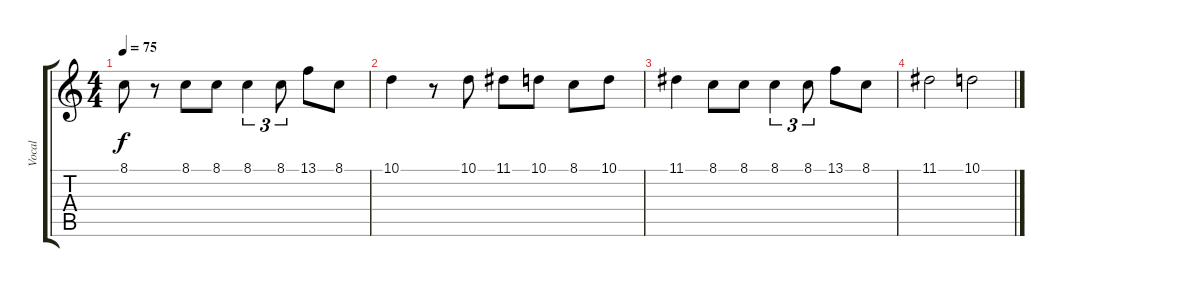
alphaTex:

\track ("Vocal" "Vocal") {instrument tenorsax}
\staff {score tabs}
\tuning (E4 B3 G3 D3 A2 E2) {hide}
\ts (4 4)
\tempo 75
\clef g2
\ks c
8.1.8{dy f} r.8 8.1.8 8.1.8 8.1.4{tu (3 2)} 8.1.8{tu (3 2)} 13.1.8 8.1.8 |
10.1.4 r.8 10.1.8 11.1.8 10.1.8 8.1.8 10.1.8 |
11.1.4 8.1.8 8.1.8 8.1.4{tu (3 2)} 8.1.8{tu (3 2)} 13.1.8 8.1.8 |
11.1.2 10.1.2
